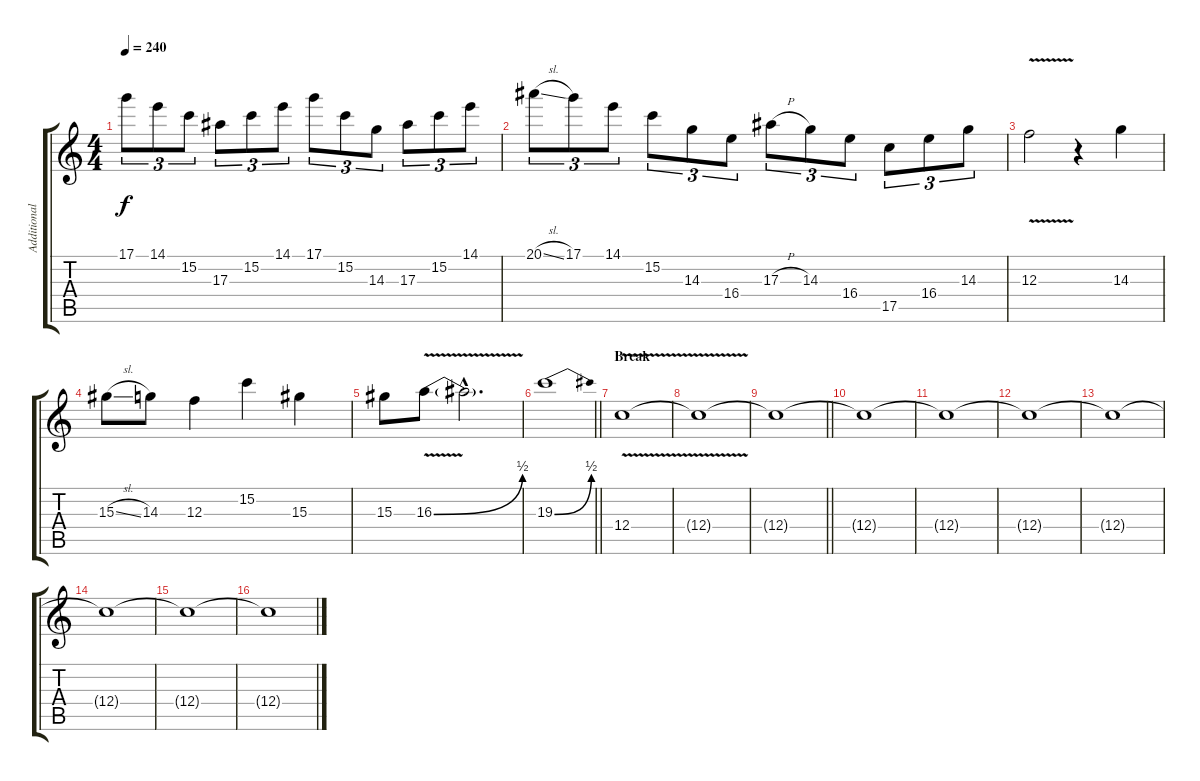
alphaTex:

\track ("Additional guitar #1" "Additional") {instrument distortionguitar}
\staff {score tabs}
\tuning (D4 A3 F3 C3 G2 C2) {hide}
\ts (4 4)
\tempo 240
\clef g2
\ks c
17.1.8{tu (3 2) dy f} 14.1.8{tu (3 2)} 15.2.8{tu (3 2)} 17.3.8{tu (3 2)} 15.2.8{tu (3 2)} 14.1.8{tu (3 2)} 17.1.8{tu (3 2)} 15.2.8{tu (3 2)} 14.3.8{tu (3 2)} 17.3.8{tu (3 2)} 15.2.8{tu (3 2)} 14.1.8{tu (3 2)} |
20.1{sl}.8{tu (3 2)} 17.1.8{tu (3 2)} 14.1.8{tu (3 2)} 15.2.8{tu (3 2)} 14.3.8{tu (3 2)} 16.4.8{tu (3 2)} 17.3{h}.8{tu (3 2)} 14.3.8{tu (3 2)} 16.4.8{tu (3 2)} 17.5.8{tu (3 2)} 16.4.8{tu (3 2)} 14.3.8{tu (3 2)} |
12.3{v}.2 r.4 14.3.4 |
15.3{sl}.8 14.3.8 12.3.4 15.2.4 15.3.4 |
15.3.8 16.3{be (bend 0 0 60 2) v}.8 16.3{hac t}.2{d} |
\barLineRight lightlight
19.3{be (bend 0 0 60 2)}.1 |
\section ("" "Break")
12.4{v}.1 |
12.4{t}.1 |
\barLineRight lightlight
12.4{t}.1 |
12.4{t}.1 |
12.4{t}.1 |
12.4{t}.1 |
12.4{t}.1 |
12.4{t}.1 |
12.4{t}.1 |
12.4{t}.1
